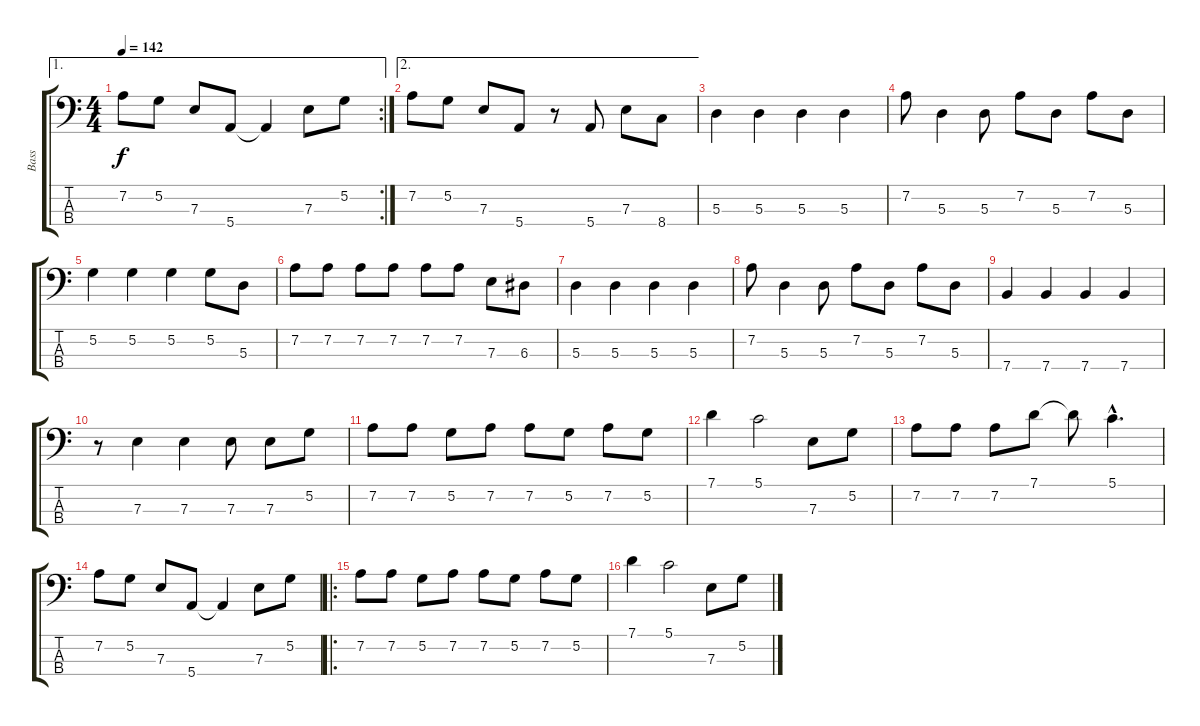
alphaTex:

\track ("Bass" "Bass") {instrument electricbasspick}
\staff {score tabs}
\tuning (G2 D2 A1 E1) {hide}
\ae 1
\rc 2
\ts (4 4)
\tempo 142
\clef f4
\ks c
7.2.8{dy f} 5.2.8 7.3.8 5.4.8 5.4{t}.4 7.3.8 5.2.8 |
\ae 2
7.2.8 5.2.8 7.3.8 5.4.8 r.8 5.4.8 7.3.8 8.4.8 |
5.3.4 5.3.4 5.3.4 5.3.4 |
7.2.8 5.3.4 5.3.8 7.2.8 5.3.8 7.2.8 5.3.8 |
5.2.4 5.2.4 5.2.4 5.2.8 5.3.8 |
7.2.8 7.2.8 7.2.8 7.2.8 7.2.8 7.2.8 7.3.8 6.3.8 |
5.3.4 5.3.4 5.3.4 5.3.4 |
7.2.8 5.3.4 5.3.8 7.2.8 5.3.8 7.2.8 5.3.8 |
7.4.4 7.4.4 7.4.4 7.4.4 |
r.8 7.3.4 7.3.4 7.3.8 7.3.8 5.2.8 |
7.2.8 7.2.8 5.2.8 7.2.8 7.2.8 5.2.8 7.2.8 5.2.8 |
7.1.4 5.1.2 7.3.8 5.2.8 |
7.2.8 7.2.8 7.2.8 7.1.8 7.1{t}.8 5.1{hac}.4{d} |
7.2.8 5.2.8 7.3.8 5.4.8 5.4{t}.4 7.3.8 5.2.8 |
\ro
7.2.8 7.2.8 5.2.8 7.2.8 7.2.8 5.2.8 7.2.8 5.2.8 |
7.1.4 5.1.2 7.3.8 5.2.8
